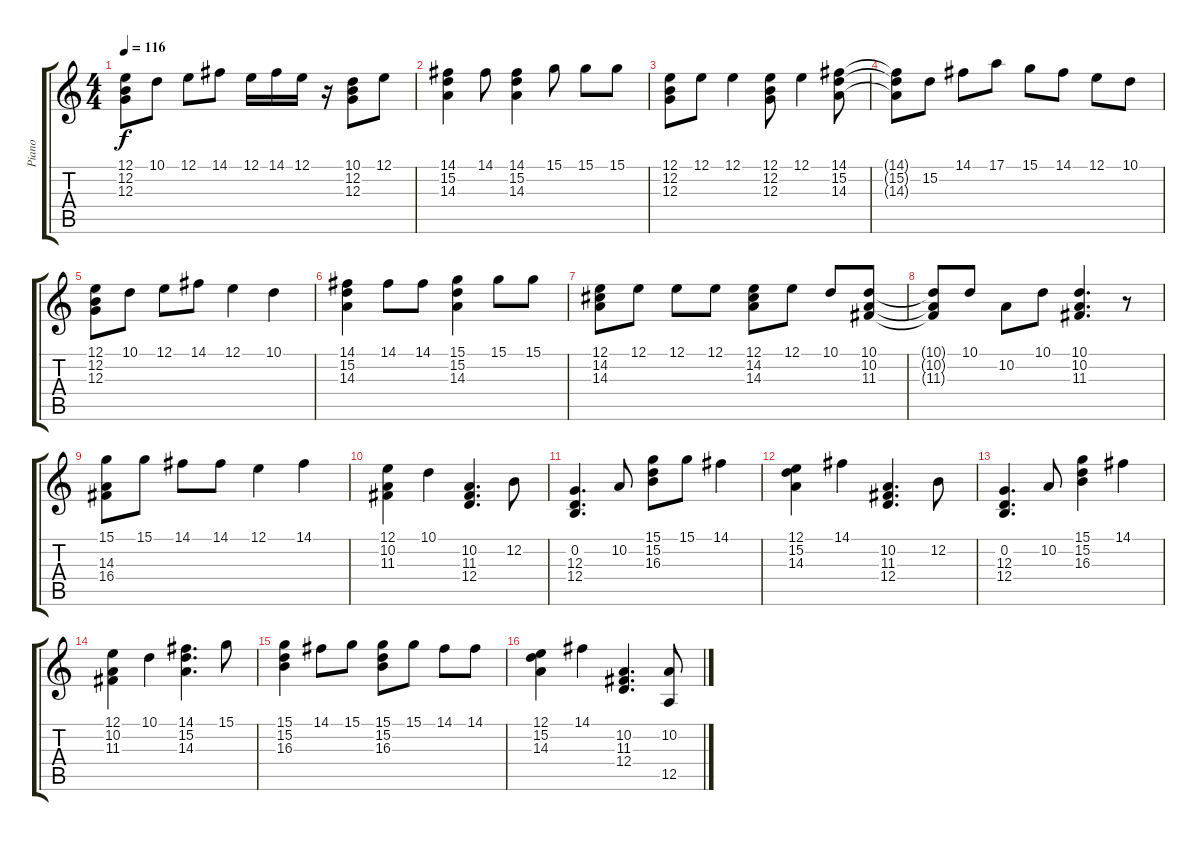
\track ("Piano" "Piano") {instrument honkytonkpiano}
\staff {score tabs}
\tuning (E4 B3 G3 D3 A2 E2) {hide}
\ts (4 4)
\tempo 116
\clef g2
\ks c
(12.1 12.2 12.3).8{dy f} 10.1.8 12.1.8 14.1.8 12.1.16 14.1.16 12.1.16 r.16 (10.1 12.2 12.3).8 12.1.8 |
(14.1 15.2 14.3).4 14.1.8 (14.1 15.2 14.3).4 15.1.8 15.1.8 15.1.8 |
(12.1 12.2 12.3).8 12.1.8 12.1.4 (12.1 12.2 12.3).8 12.1.4 (14.1 15.2 14.3).8 |
(14.1{t} 15.2{t} 14.3{t}).8 15.2.8 14.1.8 17.1.8 15.1.8 14.1.8 12.1.8 10.1.8 |
(12.1 12.2 12.3).8 10.1.8 12.1.8 14.1.8 12.1.4 10.1.4 |
(14.1 15.2 14.3).4 14.1.8 14.1.8 (15.1 15.2 14.3).4 15.1.8 15.1.8 |
(12.1 14.2 14.3).8 12.1.8 12.1.8 12.1.8 (12.1 14.2 14.3).8 12.1.8 10.1.8 (10.1 10.2 11.3).8 |
(10.1{t} 10.2{t} 11.3{t}).8 10.1.8 10.2.8 10.1.8 (10.1 10.2 11.3).4{d} r.8 |
(15.1 14.3 16.4).8 15.1.8 14.1.8 14.1.8 12.1.4 14.1.4 |
(12.1 10.2 11.3).4 10.1.4 (10.2 11.3 12.4).4{d} 12.2.8 |
(0.2 12.3 12.4).4{d} 10.2.8 (15.1 15.2 16.3).8 15.1.8 14.1.4 |
(12.1 15.2 14.3).4 14.1.4 (10.2 11.3 12.4).4{d} 12.2.8 |
(0.2 12.3 12.4).4{d} 10.2.8 (15.1 15.2 16.3).4 14.1.4 |
(12.1 10.2 11.3).4 10.1.4 (14.1 15.2 14.3).4{d} 15.1.8 |
(15.1 15.2 16.3).4 14.1.8 15.1.8 (15.1 15.2 16.3).8 15.1.8 14.1.8 14.1.8 |
(12.1 15.2 14.3).4 14.1.4 (10.2 11.3 12.4).4{d} (10.2 12.5).8
